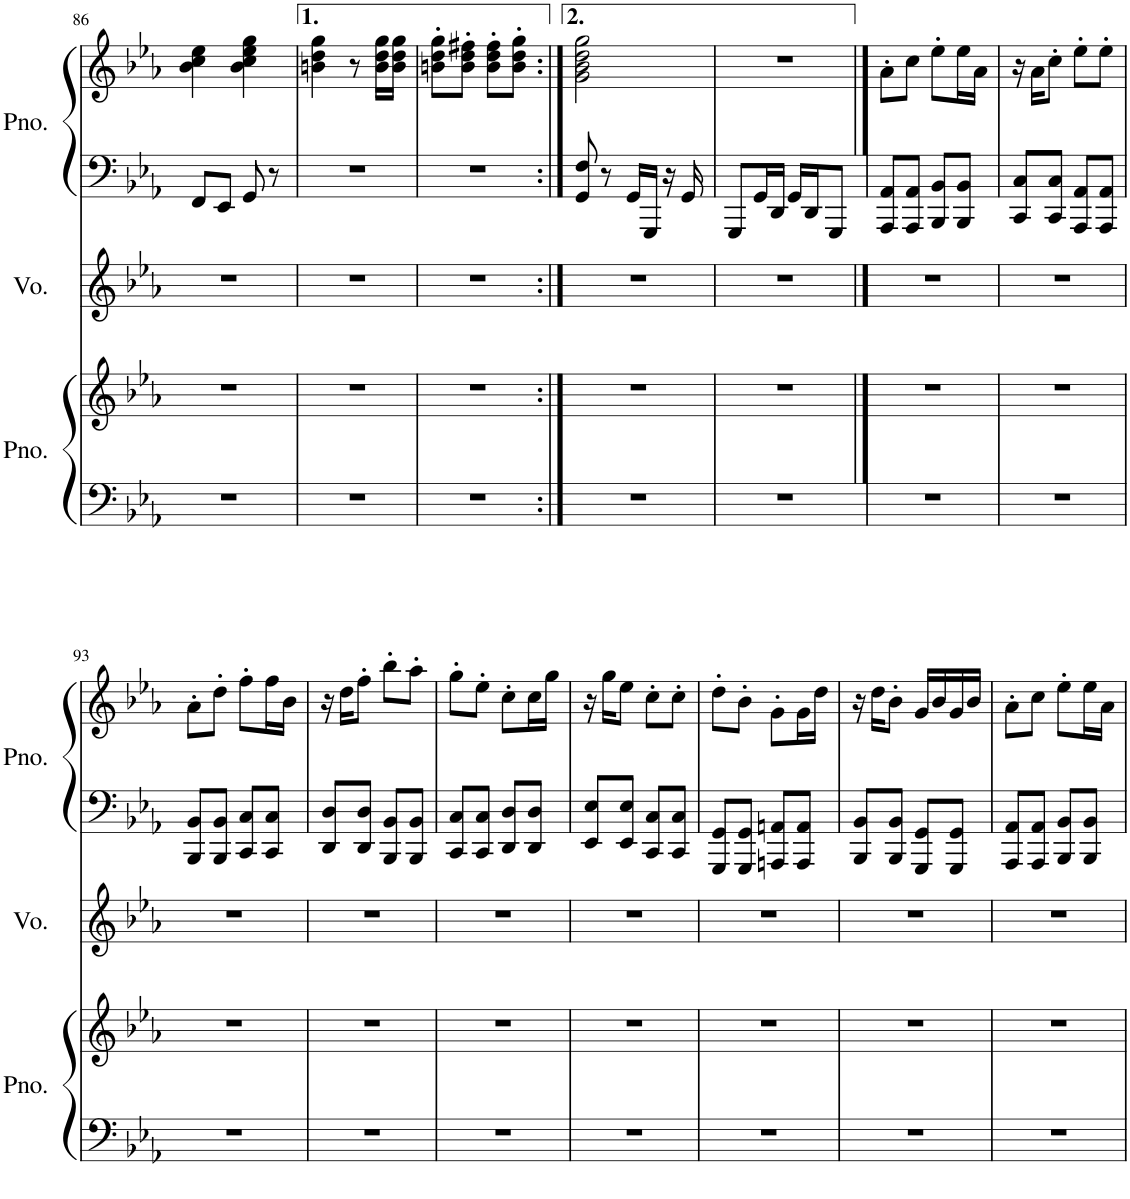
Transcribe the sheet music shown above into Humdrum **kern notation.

**kern	**kern	**kern	**kern	**kern
*part3	*part3	*part2	*part1	*part1
*staff5	*staff4	*staff3	*staff2	*staff1
*I"Grand Piano	*	*I"Voice	*I"Piano	*
*I'Pno.	*	*I'Vo.	*I'Pno.	*
!!LO:PB:g=z
*clefF4	*clefG2	*clefG2	*clefF4	*clefG2
*k[b-e-a-]	*k[b-e-a-]	*k[b-e-a-]	*k[b-e-a-]	*k[b-e-a-]
*M2/4	*M2/4	*M2/4	*M2/4	*M2/4
=86	=86	=86	=86	=86
2r	2r	2r	8FF/L	4b-\ 4cc\ 4ee-\
.	.	.	8EE-/J	.
.	.	.	8GG/	4b-\ 4cc\ 4ee-\ 4gg\
.	.	.	8r	.
=87	=87	=87	=87	=87
2r	2r	2r	2r	4bn\ 4dd\ 4gg\
.	.	.	.	8r
.	.	.	.	16b\ 16dd\ 16gg\LL
.	.	.	.	16b\ 16dd\ 16gg\JJ
=88	=88	=88	=88	=88
2r	2r	2r	2r	8bn\' 8dd\' 8gg\'L
.	.	.	.	8b\' 8dd\' 8ff#X\'J
.	.	.	.	8b\' 8dd\' 8ff#\'L
.	.	.	.	8b\' 8dd\' 8gg\'J
=89:|!	=89:|!	=89:|!	=89:|!	=89:|!
2r	2r	2r	8GG/ 8F/	2g\ 2b-\ 2dd\ 2gg\
.	.	.	8r	.
.	.	.	16GG/LL	.
.	.	.	16GGG/JJ	.
.	.	.	16r	.
.	.	.	16GG/	.
=90	=90	=90	=90	=90
2r	2r	2r	8GGG/L	2r
.	.	.	16GG/L	.
.	.	.	16DD/JJ	.
.	.	.	16GG/LL	.
.	.	.	16DD/J	.
.	.	.	8GGG/J	.
==91	==91	==91	==91	==91
2r	2r	2r	8AAA-/ 8AA-/L	8a-'\L
.	.	.	8AAA-/ 8AA-/J	8cc\J
.	.	.	8BBB-/ 8BB-/L	8ee-'\L
.	.	.	8BBB-/ 8BB-/J	16ee-\L
.	.	.	.	16a-\JJ
=92	=92	=92	=92	=92
2r	2r	2r	8CC/ 8C/L	16r
.	.	.	.	16a-\KL
.	.	.	8CC/ 8C/J	8cc'\J
.	.	.	8AAA-/ 8AA-/L	8ee-'\L
.	.	.	8AAA-/ 8AA-/J	8ee-'\J
!!LO:LB:g=z
=93	=93	=93	=93	=93
2r	2r	2r	8BBB-/ 8BB-/L	8a-'\L
.	.	.	8BBB-/ 8BB-/J	8dd'\J
.	.	.	8CC/ 8C/L	8ff'\L
.	.	.	8CC/ 8C/J	16ff\L
.	.	.	.	16b-\JJ
=94	=94	=94	=94	=94
2r	2r	2r	8DD/ 8D/L	16r
.	.	.	.	16dd\KL
.	.	.	8DD/ 8D/J	8ff'\J
.	.	.	8BBB-/ 8BB-/L	8bb-'\L
.	.	.	8BBB-/ 8BB-/J	8aa-'\J
=95	=95	=95	=95	=95
2r	2r	2r	8CC/ 8C/L	8gg'\L
.	.	.	8CC/ 8C/J	8ee-'\J
.	.	.	8DD/ 8D/L	8cc'\L
.	.	.	8DD/ 8D/J	16cc\L
.	.	.	.	16gg\JJ
=96	=96	=96	=96	=96
2r	2r	2r	8EE-/ 8E-/L	16r
.	.	.	.	16gg\KL
.	.	.	8EE-/ 8E-/J	8ee-\J
.	.	.	8CC/ 8C/L	8cc'\L
.	.	.	8CC/ 8C/J	8cc'\J
=97	=97	=97	=97	=97
2r	2r	2r	8GGG/ 8GG/L	8dd'\L
.	.	.	8GGG/ 8GG/J	8b-'\J
.	.	.	8AAAn/ 8AAn/L	8g'\L
.	.	.	8AAA/ 8AA/J	16g\L
.	.	.	.	16dd\JJ
=98	=98	=98	=98	=98
2r	2r	2r	8BBB-/ 8BB-/L	16r
.	.	.	.	16dd\KL
.	.	.	8BBB-/ 8BB-/J	8b-'\J
.	.	.	8GGG/ 8GG/L	16g/LL
.	.	.	.	16b-/
.	.	.	8GGG/ 8GG/J	16g/
.	.	.	.	16b-/JJ
=99	=99	=99	=99	=99
2r	2r	2r	8AAA-/ 8AA-/L	8a-'\L
.	.	.	8AAA-/ 8AA-/J	8cc\J
.	.	.	8BBB-/ 8BB-/L	8ee-'\L
.	.	.	8BBB-/ 8BB-/J	16ee-\L
.	.	.	.	16a-\JJ
=	=	=	=	=
*-	*-	*-	*-	*-
